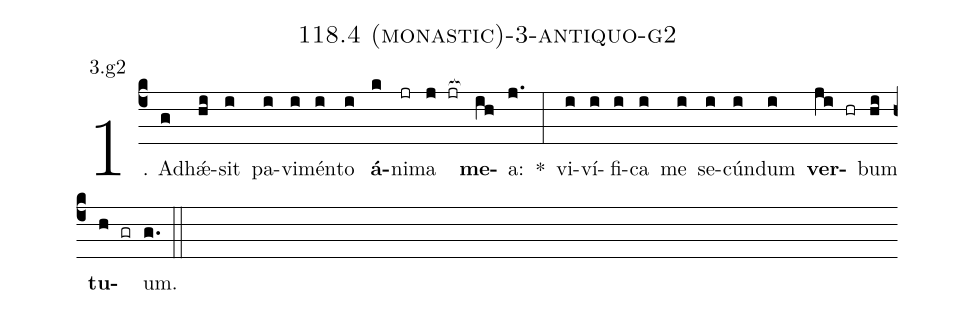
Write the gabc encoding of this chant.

name: 118.4 (monastic)-3-antiquo-g2;
annotation: 3.g2;
%%
(c4)1. Ad(g)hǽ(hi)sit(i) pa(i)vi(i)mén(i)to(i) <b>á</b>(k)ni(jr)ma(j jr[ocb:1{]) <b>me</b>(ih[ocb:0}])a:(j.) *(:) vi(i)ví(i)fi(i)ca(i) me(i) se(i)cún(i)dum(i) <b>ver</b>(ji hr)bum(hi) <b>tu</b>(h gr)um.(g.) (::)
